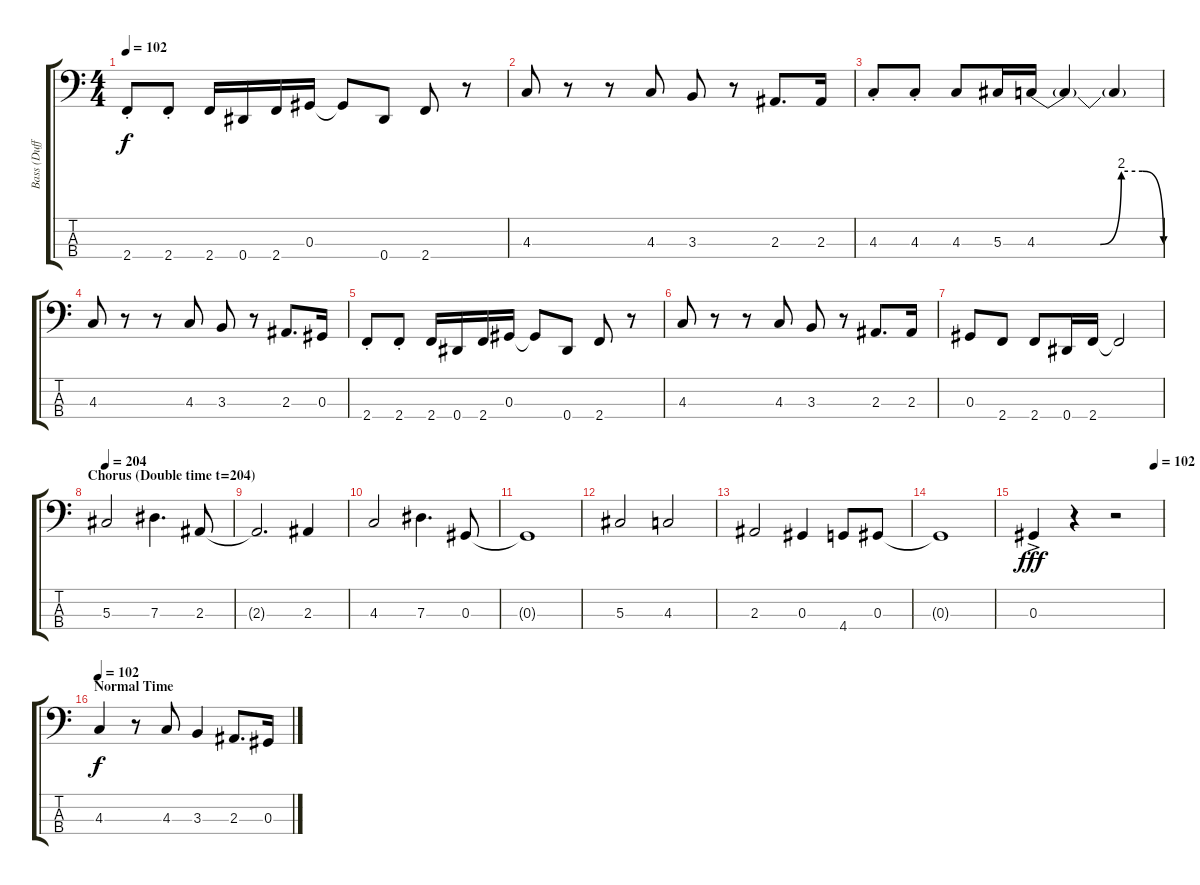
\track ("Bass (Duff)" "Bass (Duff") {instrument electricbasspick}
\staff {score tabs}
\tuning (Gb2 Db2 Ab1 Eb1) {hide}
\ts (4 4)
\tempo 102
\clef f4
\ks c
2.4{st}.8{dy f} 2.4{st}.8 2.4.16 0.4.16 2.4.16 0.3.16 0.3{t}.8 0.4.8 2.4.8 r.8 |
4.3.8 r.8 r.8 4.3.8 3.3.8 r.8 2.3.8{d} 2.3.16 |
4.3{st}.8 4.3{st}.8 4.3.8 5.3.16 4.3{be (custom 0 0 10 0 20 0 30 0 40 8 50 8 60 0)}.16 4.3{t}.4 4.3{t}.4 |
4.3.8 r.8 r.8 4.3.8 3.3.8 r.8 2.3.8{d} 0.3.16 |
2.4{st}.8 2.4{st}.8 2.4.16 0.4.16 2.4.16 0.3.16 0.3{t}.8 0.4.8 2.4.8 r.8 |
4.3.8 r.8 r.8 4.3.8 3.3.8 r.8 2.3.8{d} 2.3.16 |
0.3.8 2.4.8 2.4.8 0.4.16 2.4.16 2.4{t}.2 |
\section ("" "Chorus (Double time t=204)")
\tempo 204
5.3.2 7.3.4{d} 2.3.8 |
2.3{t}.2{d} 2.3.4 |
4.3.2 7.3.4{d} 0.3.8 |
0.3{t}.1 |
5.3.2 4.3.2 |
2.3.2 0.3.4 4.4.8 0.3.8 |
0.3{t}.1 |
\tempo (102 0.9375)
0.3{ac}.4{dy fff} r.4 r.2 |
\section ("" "Normal Time")
\tempo 102
4.3.4{dy f} r.8 4.3.8 3.3.4 2.3.8{d} 0.3.16
